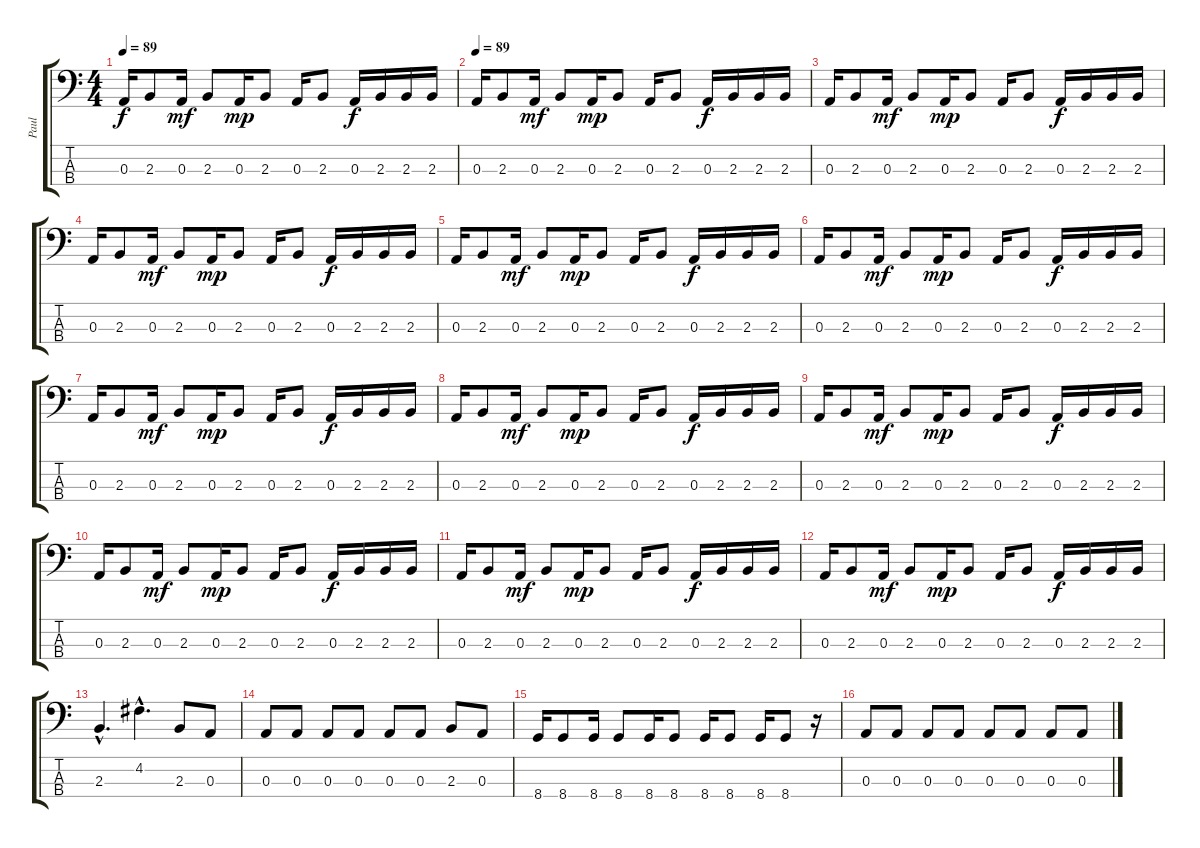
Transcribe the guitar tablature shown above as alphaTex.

\track ("Paul" "Paul") {instrument electricbassfinger}
\staff {score tabs}
\tuning (G2 D2 A1 B0) {hide}
\ts (4 4)
\tempo 89
\clef f4
\ks c
0.3.16{dy f} 2.3.8 0.3.16{dy mf} 2.3.8 0.3.16{dy mp} 2.3.8 0.3.16 2.3.8 0.3.16{dy f} 2.3.16 2.3.16 2.3.16 |
\tempo 89
0.3.16 2.3.8 0.3.16{dy mf} 2.3.8 0.3.16{dy mp} 2.3.8 0.3.16 2.3.8 0.3.16{dy f} 2.3.16 2.3.16 2.3.16 |
0.3.16 2.3.8 0.3.16{dy mf} 2.3.8 0.3.16{dy mp} 2.3.8 0.3.16 2.3.8 0.3.16{dy f} 2.3.16 2.3.16 2.3.16 |
0.3.16 2.3.8 0.3.16{dy mf} 2.3.8 0.3.16{dy mp} 2.3.8 0.3.16 2.3.8 0.3.16{dy f} 2.3.16 2.3.16 2.3.16 |
0.3.16 2.3.8 0.3.16{dy mf} 2.3.8 0.3.16{dy mp} 2.3.8 0.3.16 2.3.8 0.3.16{dy f} 2.3.16 2.3.16 2.3.16 |
0.3.16 2.3.8 0.3.16{dy mf} 2.3.8 0.3.16{dy mp} 2.3.8 0.3.16 2.3.8 0.3.16{dy f} 2.3.16 2.3.16 2.3.16 |
0.3.16 2.3.8 0.3.16{dy mf} 2.3.8 0.3.16{dy mp} 2.3.8 0.3.16 2.3.8 0.3.16{dy f} 2.3.16 2.3.16 2.3.16 |
0.3.16 2.3.8 0.3.16{dy mf} 2.3.8 0.3.16{dy mp} 2.3.8 0.3.16 2.3.8 0.3.16{dy f} 2.3.16 2.3.16 2.3.16 |
0.3.16 2.3.8 0.3.16{dy mf} 2.3.8 0.3.16{dy mp} 2.3.8 0.3.16 2.3.8 0.3.16{dy f} 2.3.16 2.3.16 2.3.16 |
0.3.16 2.3.8 0.3.16{dy mf} 2.3.8 0.3.16{dy mp} 2.3.8 0.3.16 2.3.8 0.3.16{dy f} 2.3.16 2.3.16 2.3.16 |
0.3.16 2.3.8 0.3.16{dy mf} 2.3.8 0.3.16{dy mp} 2.3.8 0.3.16 2.3.8 0.3.16{dy f} 2.3.16 2.3.16 2.3.16 |
0.3.16 2.3.8 0.3.16{dy mf} 2.3.8 0.3.16{dy mp} 2.3.8 0.3.16 2.3.8 0.3.16{dy f} 2.3.16 2.3.16 2.3.16 |
2.3{hac}.4{d} 4.2{hac}.4{d} 2.3.8 0.3.8 |
0.3.8 0.3.8 0.3.8 0.3.8 0.3.8 0.3.8 2.3.8 0.3.8 |
8.4.16 8.4.8 8.4.16 8.4.8 8.4.16 8.4.8 8.4.16 8.4.8 8.4.16 8.4.8 r.16 |
0.3.8 0.3.8 0.3.8 0.3.8 0.3.8 0.3.8 0.3.8 0.3.8
